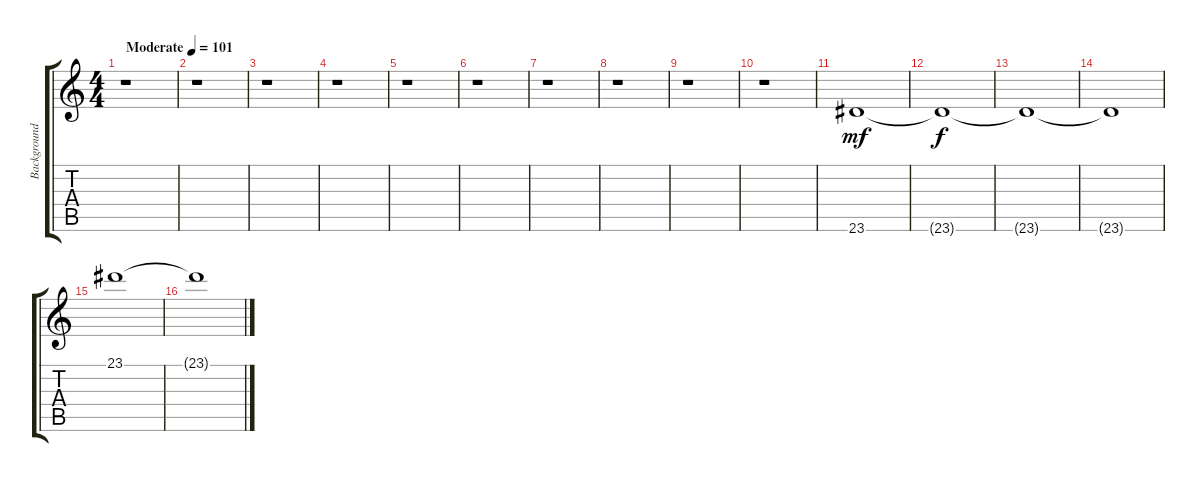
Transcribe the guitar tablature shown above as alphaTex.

\track ("Background" "Background") {instrument pad4choir}
\staff {score tabs}
\tuning (E4 B3 G3 D3 A2 E2) {hide}
\ts (4 4)
\tempo (101 "Moderate")
\clef g2
\ks c
r.1{dy mf instrument pad4choir} |
r.1 |
r.1 |
r.1 |
r.1 |
r.1 |
r.1 |
r.1 |
r.1 |
r.1 |
23.6.1 |
23.6{t}.1{dy f} |
23.6{t}.1 |
23.6{t}.1 |
23.1.1 |
23.1{t}.1
